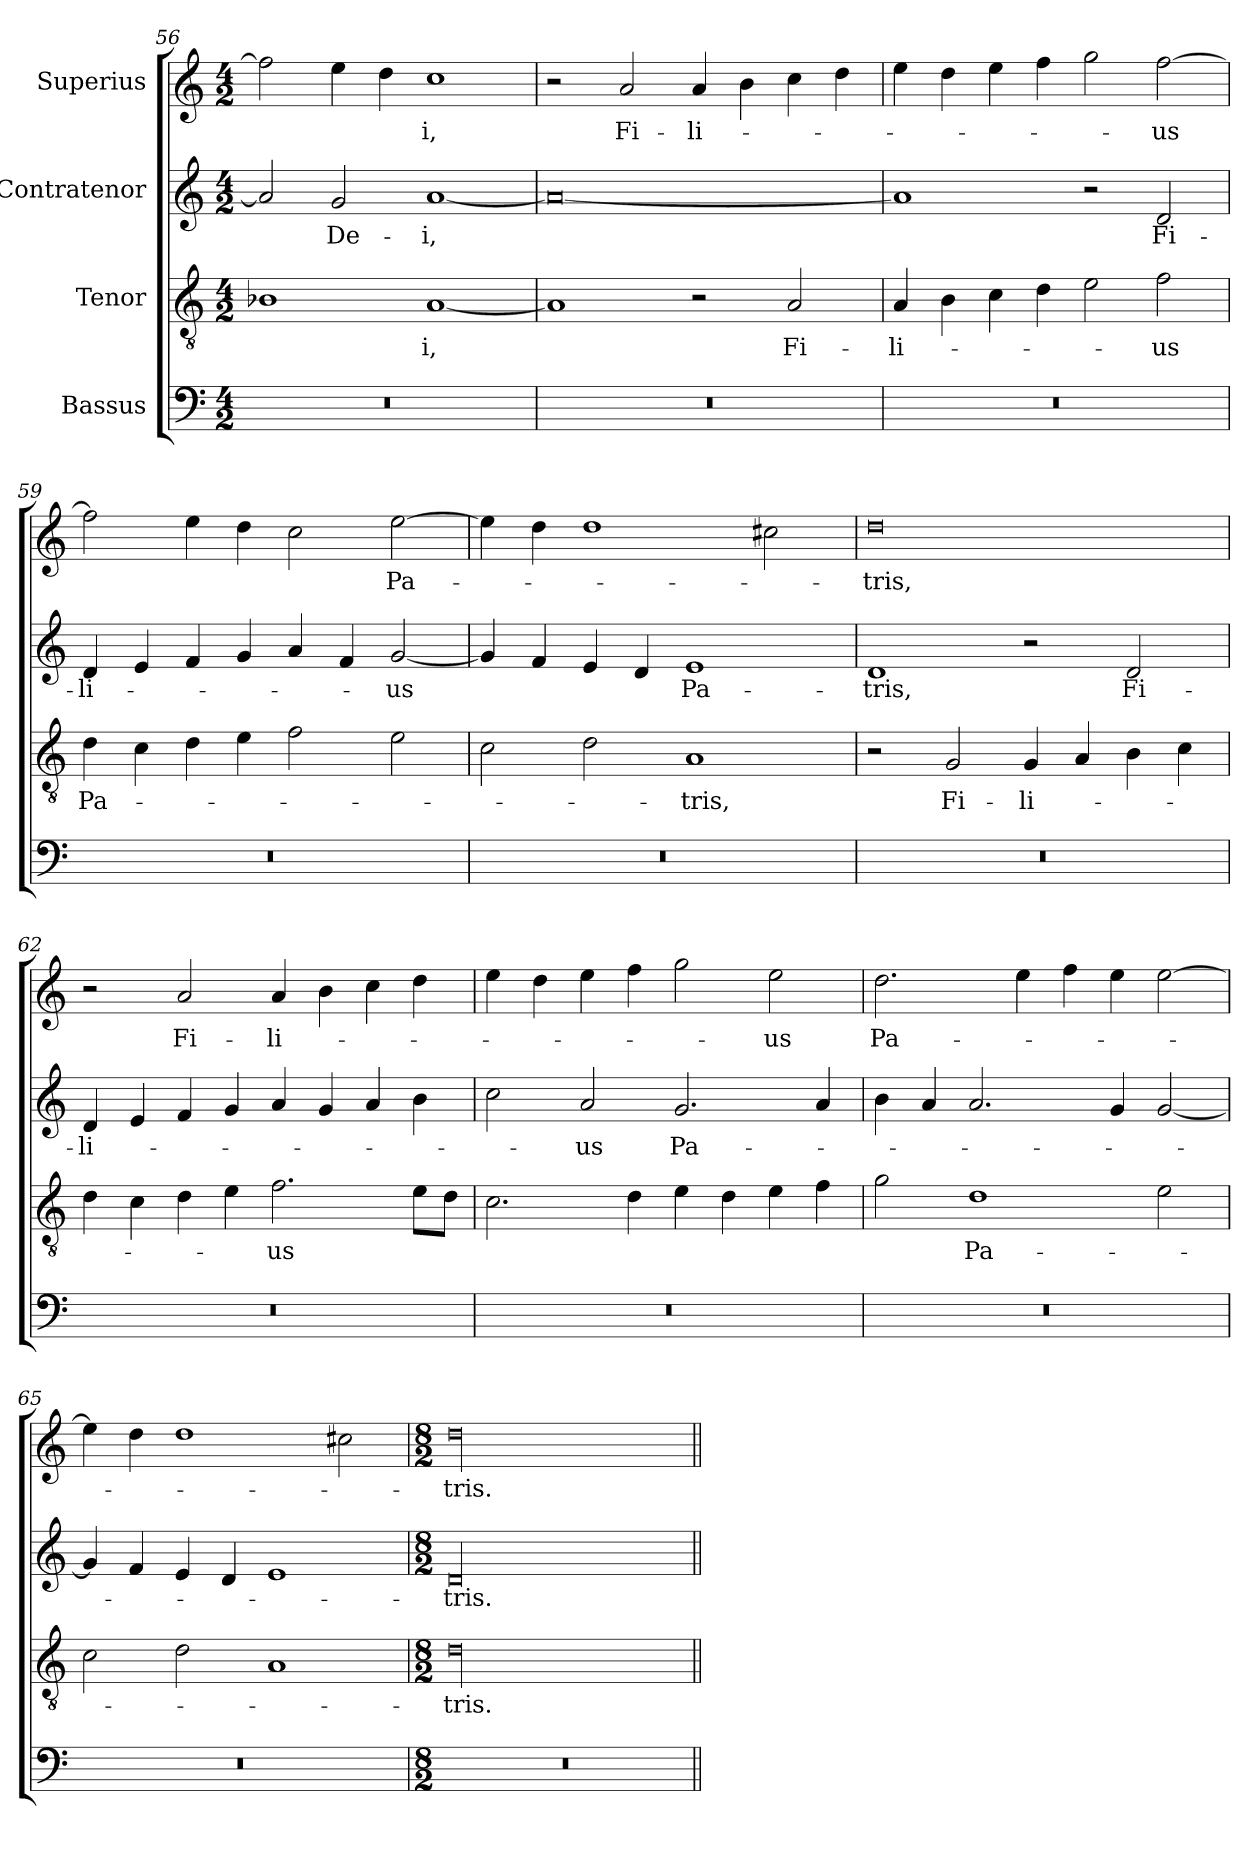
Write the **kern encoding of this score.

**kern	**kern	**text	**kern	**text	**kern	**text
*part4	*part3	*part3	*part2	*part2	*part1	*part1
*staff4	*staff3	*staff3	*staff2	*staff2	*staff1	*staff1
*I"Bassus	*I"Tenor	*	*I"Contratenor	*	*I"Superius	*
*clefF4	*clefGv2	*	*clefG2	*	*clefG2	*
*k[]	*k[]	*	*k[]	*	*k[]	*
*M4/2	*M4/2	*	*M4/2	*	*M4/2	*
=56	=56	=56	=56	=56	=56	=56
0r	1B-X\	.	2a/]	.	2ff\]	.
.	.	.	2g/	De-	4ee\	.
.	.	.	.	.	4dd\	.
.	[1A/	-i,	[1a/	-i,	1cc\	-i,
=57	=57	=57	=57	=57	=57	=57
0r	1A/]	.	0a/_	.	2r	.
.	.	.	.	.	2a/	Fi-
.	2r	.	.	.	4a/	-li-
.	.	.	.	.	4b\	.
.	2A/	Fi-	.	.	4cc\	.
.	.	.	.	.	4dd\	.
=58	=58	=58	=58	=58	=58	=58
0r	4A/	-li-	1a/]	.	4ee\	.
.	4B\	.	.	.	4dd\	.
.	4c\	.	.	.	4ee\	.
.	4d\	.	.	.	4ff\	.
.	2e\	.	2r	.	2gg\	.
.	2f\	-us	2d/	Fi-	[2ff\	-us
=59	=59	=59	=59	=59	=59	=59
0r	4d\	Pa-	4d/	-li-	2ff\]	.
.	4c\	.	4e/	.	.	.
.	4d\	.	4f/	.	4ee\	.
.	4e\	.	4g/	.	4dd\	.
.	2f\	.	4a/	.	2cc\	.
.	.	.	4f/	.	.	.
.	2e\	.	[2g/	-us	[2ee\	Pa-
=60	=60	=60	=60	=60	=60	=60
0r	2c\	.	4g/]	.	4ee\]	.
.	.	.	4f/	.	4dd\	.
.	2d\	.	4e/	.	1dd\	.
.	.	.	4d/	.	.	.
.	1A/	-tris,	1e/	Pa-	.	.
.	.	.	.	.	2cc#X\	.
=61	=61	=61	=61	=61	=61	=61
0r	2r	.	1d/	-tris,	0dd\	-tris,
.	2G/	Fi-	.	.	.	.
.	4G/	-li-	2r	.	.	.
.	4A/	.	.	.	.	.
.	4B\	.	2d/	Fi-	.	.
.	4c\	.	.	.	.	.
=62	=62	=62	=62	=62	=62	=62
0r	4d\	.	4d/	-li-	2r	.
.	4c\	.	4e/	.	.	.
.	4d\	.	4f/	.	2a/	Fi-
.	4e\	.	4g/	.	.	.
.	2.f\	-us	4a/	.	4a/	-li-
.	.	.	4g/	.	4b\	.
.	.	.	4a/	.	4cc\	.
.	8e\L	.	4b\	.	4dd\	.
.	8d\J	.	.	.	.	.
=63	=63	=63	=63	=63	=63	=63
0r	2.c\	.	2cc\	.	4ee\	.
.	.	.	.	.	4dd\	.
.	.	.	2a/	-us	4ee\	.
.	4d\	.	.	.	4ff\	.
.	4e\	.	2.g/	Pa-	2gg\	.
.	4d\	.	.	.	.	.
.	4e\	.	.	.	2ee\	-us
.	4f\	.	4a/	.	.	.
=64	=64	=64	=64	=64	=64	=64
0r	2g\	.	4b\	.	2.dd\	Pa-
.	.	.	4a/	.	.	.
.	1d\	Pa-	2.a/	.	.	.
.	.	.	.	.	4ee\	.
.	.	.	.	.	4ff\	.
.	.	.	4g/	.	4ee\	.
.	2e\	.	[2g/	.	[2ee\	.
=65	=65	=65	=65	=65	=65	=65
0r	2c\	.	4g/]	.	4ee\]	.
.	.	.	4f/	.	4dd\	.
.	2d\	.	4e/	.	1dd\	.
.	.	.	4d/	.	.	.
.	1A/	.	1e/	.	.	.
.	.	.	.	.	2cc#X\	.
=66	=66	=66	=66	=66	=66	=66
*M8/2	*M8/2	*	*M8/2	*	*M8/2	*
00r	00d\	tris.-	00d/	-tris.	00dd\	-tris.
=||	=||	=||	=||	=||	=||	=||
*-	*-	*-	*-	*-	*-	*-
